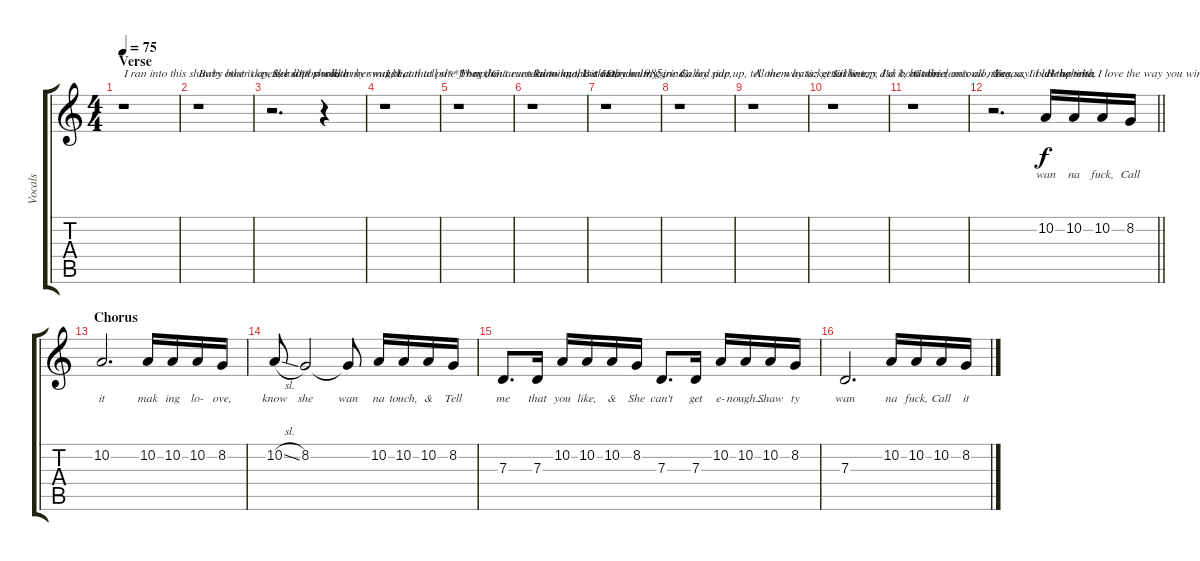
\track ("Vocals" "Vocals") {instrument lead2sawtooth}
\staff {score tabs}
\tuning (E4 B3 G3 D3 A2 E2) {hide}
\ts (4 4)
\section ("" "Verse")
\tempo 75
\clef g2
\ks c
r.1{txt "I ran into this shawty other day, her a** swoll," dy f} |
r.1{txt "Baby bust it open, lollipop was in her mouth,"} |
r.2{d txt "She said she like my swag, I can tell she from the"} r.4{txt "south"} |
r.1{txt "I beat that pu**** up, Guaranteed to knock it out,"} |
r.1{txt "They don't even know me, But I stay on my grind,"} |
r.1{txt "Running this shit since 1985,"} |
r.1{txt "Db chain, g inc on my side,"} |
r.1{txt "Called pup up, tell them hataz get in line,"} |
r.1{txt "A one way ticket to the top, I'm bout mine,"} |
r.1{txt "Lil weezy did it, but the remix all mine,"} |
r.1{txt "Gabriel antonio, they say it all the time,"} |
\barLineRight lightlight
r.2{d txt "Yeaaa, I blew up with I love the way you wind,"} 10.2.16{txt "Hehaheha." lyrics (0 "wan") lyrics (1 "") lyrics (2 "") lyrics (3 "") lyrics (4 "")} 10.2.16{lyrics (0 "na") lyrics (1 "") lyrics (2 "") lyrics (3 "") lyrics (4 "")} 10.2.16{lyrics (0 "fuck,") lyrics (1 "") lyrics (2 "") lyrics (3 "") lyrics (4 "")} 8.2.16{lyrics (0 "Call") lyrics (1 "") lyrics (2 "") lyrics (3 "") lyrics (4 "")} |
\section ("" "Chorus")
10.2.2{d lyrics (0 "it") lyrics (1 "") lyrics (2 "") lyrics (3 "") lyrics (4 "")} 10.2.16{lyrics (0 "mak") lyrics (1 "") lyrics (2 "") lyrics (3 "") lyrics (4 "")} 10.2.16{lyrics (0 "ing") lyrics (1 "") lyrics (2 "") lyrics (3 "") lyrics (4 "")} 10.2.16{lyrics (0 "lo-") lyrics (1 "") lyrics (2 "") lyrics (3 "") lyrics (4 "")} 8.2.16{lyrics (0 "ove,") lyrics (1 "") lyrics (2 "") lyrics (3 "") lyrics (4 "")} |
10.2{sl}.8{lyrics (0 "know") lyrics (1 "") lyrics (2 "") lyrics (3 "") lyrics (4 "")} 8.2.2{lyrics (0 "she") lyrics (1 "") lyrics (2 "") lyrics (3 "") lyrics (4 "")} 8.2{t}.8{lyrics (0 "wan") lyrics (1 "") lyrics (2 "") lyrics (3 "") lyrics (4 "")} 10.2.16{lyrics (0 "na") lyrics (1 "") lyrics (2 "") lyrics (3 "") lyrics (4 "")} 10.2.16{lyrics (0 "touch,") lyrics (1 "") lyrics (2 "") lyrics (3 "") lyrics (4 "")} 10.2.16{lyrics (0 "&") lyrics (1 "") lyrics (2 "") lyrics (3 "") lyrics (4 "")} 8.2.16{lyrics (0 "Tell") lyrics (1 "") lyrics (2 "") lyrics (3 "") lyrics (4 "")} |
7.3.8{d lyrics (0 "me") lyrics (1 "") lyrics (2 "") lyrics (3 "") lyrics (4 "")} 7.3.16{lyrics (0 "that") lyrics (1 "") lyrics (2 "") lyrics (3 "") lyrics (4 "")} 10.2.16{lyrics (0 "you") lyrics (1 "") lyrics (2 "") lyrics (3 "") lyrics (4 "")} 10.2.16{lyrics (0 "like,") lyrics (1 "") lyrics (2 "") lyrics (3 "") lyrics (4 "")} 10.2.16{lyrics (0 "&") lyrics (1 "") lyrics (2 "") lyrics (3 "") lyrics (4 "")} 8.2.16{lyrics (0 "She") lyrics (1 "") lyrics (2 "") lyrics (3 "") lyrics (4 "")} 7.3.8{d lyrics (0 "can't") lyrics (1 "") lyrics (2 "") lyrics (3 "") lyrics (4 "")} 7.3.16{lyrics (0 "get") lyrics (1 "") lyrics (2 "") lyrics (3 "") lyrics (4 "")} 10.2.16{lyrics (0 "e-") lyrics (1 "") lyrics (2 "") lyrics (3 "") lyrics (4 "")} 10.2.16{lyrics (0 "nough...") lyrics (1 "") lyrics (2 "") lyrics (3 "") lyrics (4 "")} 10.2.16{lyrics (0 "Shaw") lyrics (1 "") lyrics (2 "") lyrics (3 "") lyrics (4 "")} 8.2.16{lyrics (0 "ty") lyrics (1 "") lyrics (2 "") lyrics (3 "") lyrics (4 "")} |
7.3.2{d lyrics (0 "wan") lyrics (1 "") lyrics (2 "") lyrics (3 "") lyrics (4 "")} 10.2.16{lyrics (0 "na") lyrics (1 "") lyrics (2 "") lyrics (3 "") lyrics (4 "")} 10.2.16{lyrics (0 "fuck,") lyrics (1 "") lyrics (2 "") lyrics (3 "") lyrics (4 "")} 10.2.16{lyrics (0 "Call") lyrics (1 "") lyrics (2 "") lyrics (3 "") lyrics (4 "")} 8.2.16{lyrics (0 "it") lyrics (1 "") lyrics (2 "") lyrics (3 "") lyrics (4 "")}
